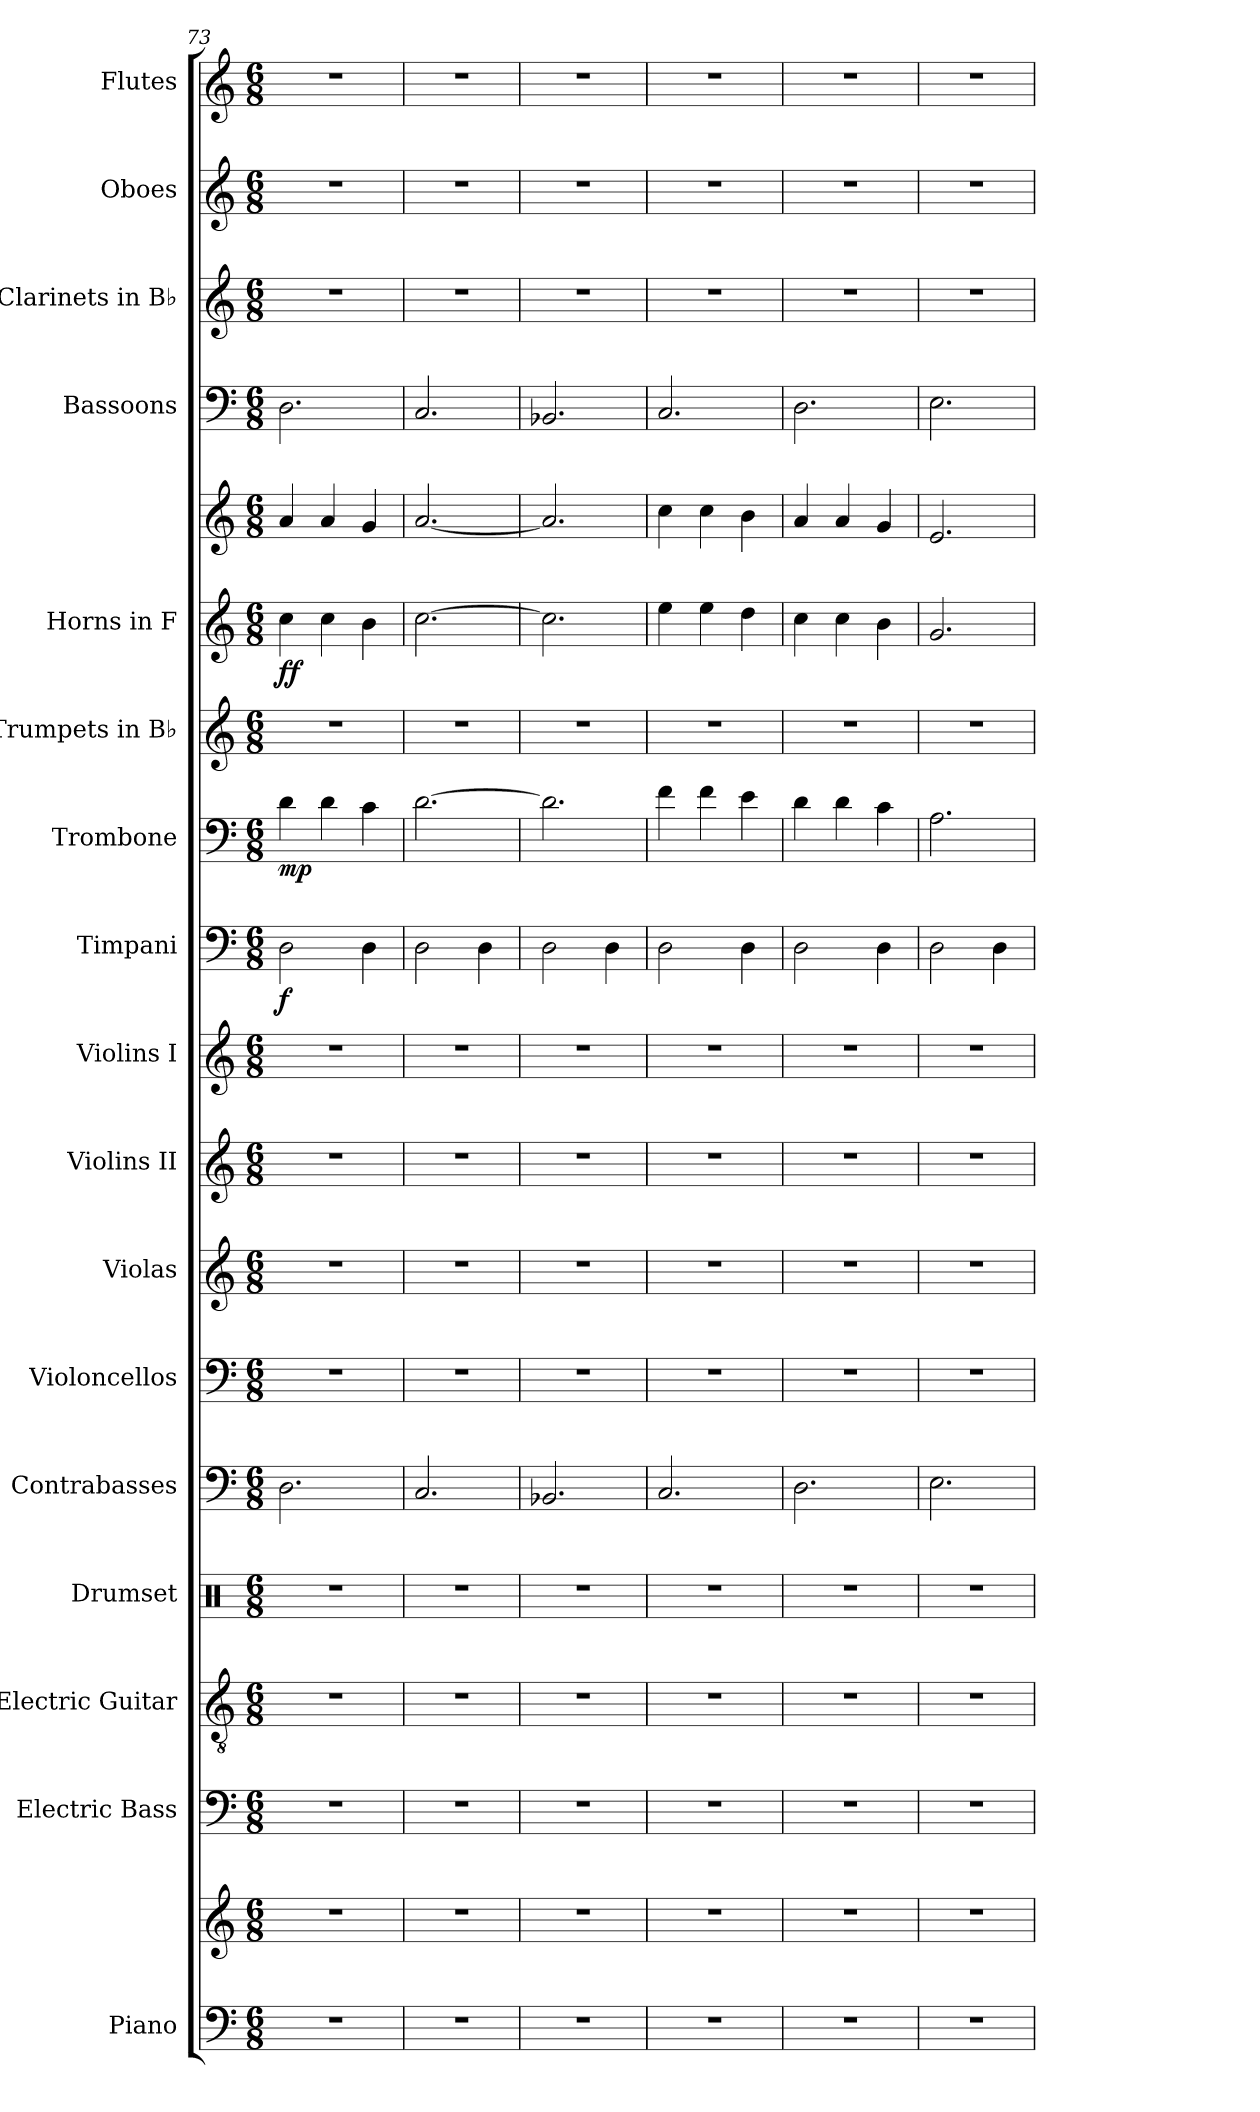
**kern	**kern	**kern	**kern	**kern	**kern	**kern	**kern	**kern	**kern	**kern	**dynam	**kern	**dynam	**kern	**kern	**kern	**dynam	**kern	**kern	**kern	**kern
*part17	*part17	*part16	*part15	*part14	*part13	*part12	*part11	*part10	*part9	*part8	*part8	*part7	*part7	*part6	*part5	*part5	*part5	*part4	*part3	*part2	*part1
*staff19	*staff18	*staff17	*staff16	*staff15	*staff14	*staff13	*staff12	*staff11	*staff10	*staff9	*staff9	*staff8	*staff8	*staff7	*staff6	*staff5	*staff5/6	*staff4	*staff3	*staff2	*staff1
*I"Piano	*	*I"Electric Bass	*I"Electric Guitar	*I"Drumset	*I"Contrabasses	*I"Violoncellos	*I"Violas	*I"Violins II	*I"Violins I	*I"Timpani	*	*I"Trombone	*	*I"Trumpets in B♭	*I"Horns in F	*	*	*I"Bassoons	*I"Clarinets in B♭	*I"Oboes	*I"Flutes
*I'Pno.	*	*I'El. B.	*I'El. Guit.	*I'D. Set	*I'Cb.	*I'Vc.	*I'Vla.	*I'Vln. II	*I'Vln. I	*I'Timp.	*	*I'Tbn.	*	*	*	*	*	*I'Bsn.	*	*I'Ob.	*I'Fl.
*clefF4	*clefG2	*clefF4	*clefGv2	*clefX	*clefF4	*clefF4	*clefG2	*clefG2	*clefG2	*clefF4	*	*clefF4	*	*clefG2	*clefG2	*clefG2	*	*clefF4	*clefG2	*clefG2	*clefG2
*	*	*ITrd7c12	*ITrd7c12	*	*ITrd7c12	*	*	*	*	*	*	*	*	*ITrd1c2	*ITrd4c7	*ITrd4c7	*	*	*ITrd1c2	*	*
*k[]	*k[]	*k[]	*k[]	*k[]	*k[]	*k[]	*k[]	*k[]	*k[]	*k[]	*	*k[]	*	*k[b-e-]	*k[b-]	*k[b-]	*	*k[]	*k[b-e-]	*k[]	*k[]
*M6/8	*M6/8	*M6/8	*M6/8	*M6/8	*M6/8	*M6/8	*M6/8	*M6/8	*M6/8	*M6/8	*	*M6/8	*	*M6/8	*M6/8	*M6/8	*	*M6/8	*M6/8	*M6/8	*M6/8
*MM150	*MM150	*MM150	*MM150	*MM150	*MM150	*MM150	*MM150	*MM150	*MM150	*MM150	*	*MM150	*	*MM150	*MM150	*MM150	*	*MM150	*MM150	*MM150	*MM150
=73	=73	=73	=73	=73	=73	=73	=73	=73	=73	=73	=73	=73	=73	=73	=73	=73	=73	=73	=73	=73	=73
!	!	!	!	!	!	!	!	!	!	!	!LO:DY:b	!	!LO:DY:b	!	!	!	!LO:DY:b=2	!	!	!	!
!	!	!	!	!	!	!	!	!	!	!	!	!	!	!	!	!	!LO:DY:n=1:b	!	!	!	!
2.r	2.r	2.r	2.r	2.r	2.DD\	2.r	2.r	2.r	2.r	2D\	f	4d\	mp	2.r	4f\	4d/	f f	2.D\	2.r	2.r	2.r
.	.	.	.	.	.	.	.	.	.	.	.	4d\	.	.	4f\	4d/	.	.	.	.	.
.	.	.	.	.	.	.	.	.	.	4D\	.	4c\	.	.	4e\	4c/	.	.	.	.	.
=74	=74	=74	=74	=74	=74	=74	=74	=74	=74	=74	=74	=74	=74	=74	=74	=74	=74	=74	=74	=74	=74
2.r	2.r	2.r	2.r	2.r	2.CC/	2.r	2.r	2.r	2.r	2D\	.	[2.d\	.	2.r	[2.f\	[2.d/	.	2.C/	2.r	2.r	2.r
.	.	.	.	.	.	.	.	.	.	4D\	.	.	.	.	.	.	.	.	.	.	.
=75	=75	=75	=75	=75	=75	=75	=75	=75	=75	=75	=75	=75	=75	=75	=75	=75	=75	=75	=75	=75	=75
2.r	2.r	2.r	2.r	2.r	2.BBB-X/	2.r	2.r	2.r	2.r	2D\	.	2.d\]	.	2.r	2.f\]	2.d/]	.	2.BB-X/	2.r	2.r	2.r
.	.	.	.	.	.	.	.	.	.	4D\	.	.	.	.	.	.	.	.	.	.	.
=76	=76	=76	=76	=76	=76	=76	=76	=76	=76	=76	=76	=76	=76	=76	=76	=76	=76	=76	=76	=76	=76
2.r	2.r	2.r	2.r	2.r	2.CC/	2.r	2.r	2.r	2.r	2D\	.	4f\	.	2.r	4a\	4f\	.	2.C/	2.r	2.r	2.r
.	.	.	.	.	.	.	.	.	.	.	.	4f\	.	.	4a\	4f\	.	.	.	.	.
.	.	.	.	.	.	.	.	.	.	4D\	.	4e\	.	.	4g\	4e\	.	.	.	.	.
=77	=77	=77	=77	=77	=77	=77	=77	=77	=77	=77	=77	=77	=77	=77	=77	=77	=77	=77	=77	=77	=77
2.r	2.r	2.r	2.r	2.r	2.DD\	2.r	2.r	2.r	2.r	2D\	.	4d\	.	2.r	4f\	4d/	.	2.D\	2.r	2.r	2.r
.	.	.	.	.	.	.	.	.	.	.	.	4d\	.	.	4f\	4d/	.	.	.	.	.
.	.	.	.	.	.	.	.	.	.	4D\	.	4c\	.	.	4e\	4c/	.	.	.	.	.
=78	=78	=78	=78	=78	=78	=78	=78	=78	=78	=78	=78	=78	=78	=78	=78	=78	=78	=78	=78	=78	=78
2.r	2.r	2.r	2.r	2.r	2.EE\	2.r	2.r	2.r	2.r	2D\	.	2.A\	.	2.r	2.c/	2.A/	.	2.E\	2.r	2.r	2.r
.	.	.	.	.	.	.	.	.	.	4D\	.	.	.	.	.	.	.	.	.	.	.
=	=	=	=	=	=	=	=	=	=	=	=	=	=	=	=	=	=	=	=	=	=
*-	*-	*-	*-	*-	*-	*-	*-	*-	*-	*-	*-	*-	*-	*-	*-	*-	*-	*-	*-	*-	*-
